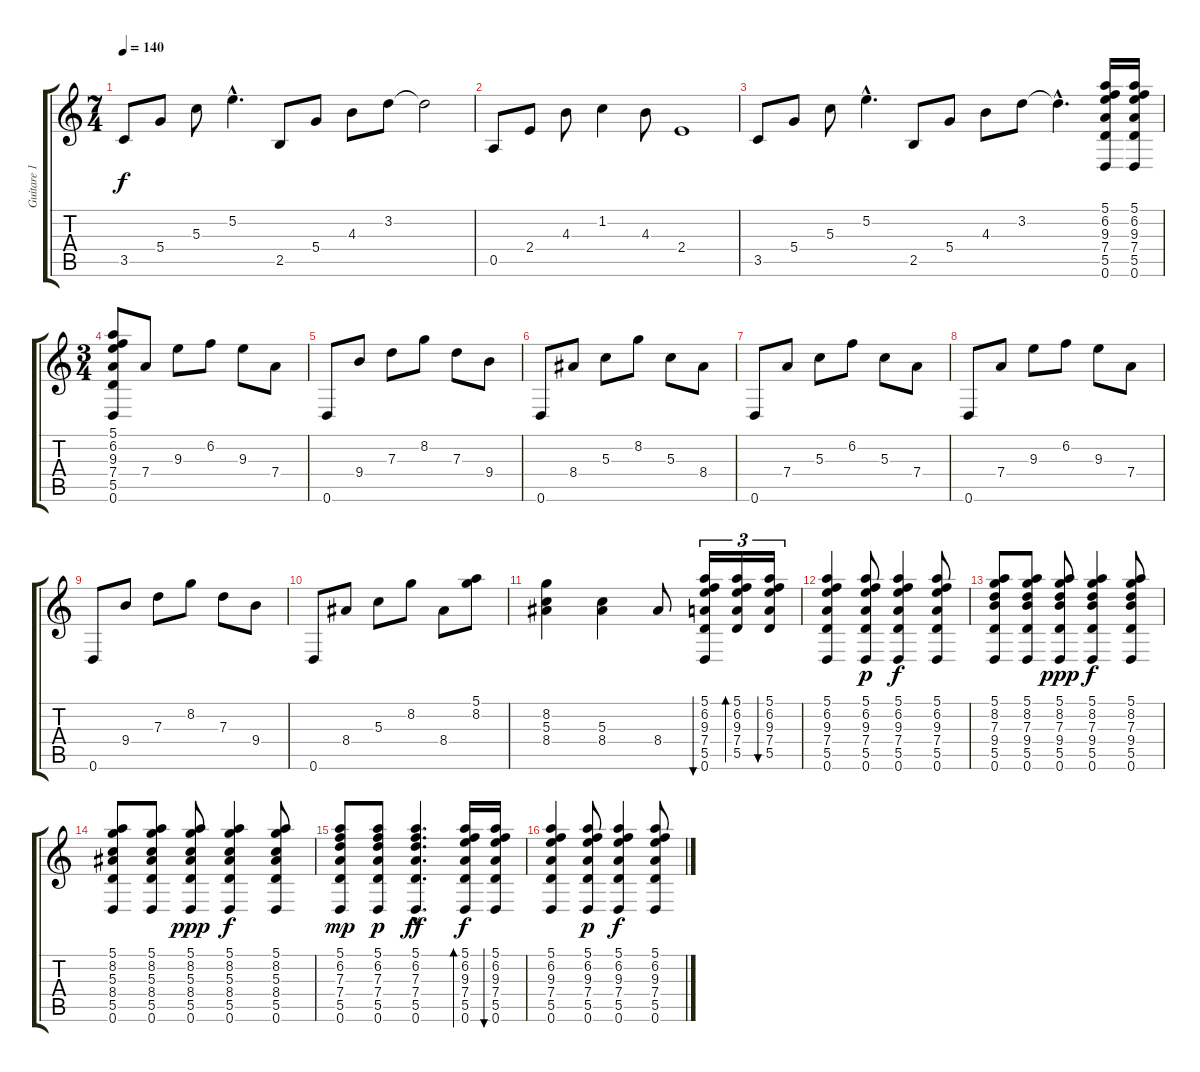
\track ("Guitare 1" "Guitare 1") {instrument acousticguitarsteel}
\staff {score tabs}
\tuning (E4 B3 G3 D3 A2 D2) {hide}
\ts (7 4)
\tempo 140
\clef g2
\ks c
3.5.8{dy f} 5.4.8 5.3.8 5.2{hac}.4{d} 2.5.8 5.4.8 4.3.8 3.2.8 3.2{t}.2 |
0.5.8 2.4.8 4.3.8 1.2.4 4.3.8 2.4.1 |
3.5.8 5.4.8 5.3.8 5.2{hac}.4{d} 2.5.8 5.4.8 4.3.8 3.2.8 3.2{hac t}.4{d} (5.1 6.2 9.3 7.4 5.5 0.6).16 (5.1 6.2 9.3 7.4 5.5 0.6).16 |
\ts (3 4)
(5.1 6.2 9.3 7.4 5.5 0.6).8 7.4.8 9.3.8 6.2.8 9.3.8 7.4.8 |
0.6.8 9.4.8 7.3.8 8.2.8 7.3.8 9.4.8 |
0.6.8 8.4.8 5.3.8 8.2.8 5.3.8 8.4.8 |
0.6.8 7.4.8 5.3.8 6.2.8 5.3.8 7.4.8 |
0.6.8 7.4.8 9.3.8 6.2.8 9.3.8 7.4.8 |
0.6.8 9.4.8 7.3.8 8.2.8 7.3.8 9.4.8 |
0.6.8 8.4.8 5.3.8 8.2.8 8.4.8 (5.1 8.2).8 |
(8.2 5.3 8.4).4 (5.3 8.4).4 8.4.8 (5.1 6.2 9.3 7.4 5.5 0.6).16{tu (3 2) bu 120} (5.1 6.2 9.3 7.4 5.5).16{tu (3 2) bd 120} (5.1 6.2 9.3 7.4 5.5).16{tu (3 2) bu 120} |
(5.1 6.2 9.3 7.4 5.5 0.6).4 (5.1 6.2 9.3 7.4 5.5 0.6).8{dy p} (5.1 6.2 9.3 7.4 5.5 0.6).4{dy f} (5.1 6.2 9.3 7.4 5.5 0.6).8 |
(5.1 8.2 7.3 9.4 5.5 0.6).8 (5.1 8.2 7.3 9.4 5.5 0.6).8 (5.1 8.2 7.3 9.4 5.5 0.6).8{dy ppp} (5.1 8.2 7.3 9.4 5.5 0.6).4{dy f} (5.1 8.2 7.3 9.4 5.5 0.6).8 |
(5.1 8.2 5.3 8.4 5.5 0.6).8 (5.1 8.2 5.3 8.4 5.5 0.6).8 (5.1 8.2 5.3 8.4 5.5 0.6).8{dy ppp} (5.1 8.2 5.3 8.4 5.5 0.6).4{dy f} (5.1 8.2 5.3 8.4 5.5 0.6).8 |
(5.1 6.2 7.3 7.4 5.5 0.6).8{dy mp} (5.1 6.2 7.3 7.4 5.5 0.6).8{dy p} (5.1{hac} 6.2{hac} 7.3{hac} 7.4{hac} 5.5{hac} 0.6{hac}).4{d dy ff} (5.1 6.2 9.3 7.4 5.5 0.6).16{bd 120 dy f} (5.1 6.2 9.3 7.4 5.5 0.6).16{bu 120} |
(5.1 6.2 9.3 7.4 5.5 0.6).4 (5.1 6.2 9.3 7.4 5.5 0.6).8{dy p} (5.1 6.2 9.3 7.4 5.5 0.6).4{dy f} (5.1 6.2 9.3 7.4 5.5 0.6).8
